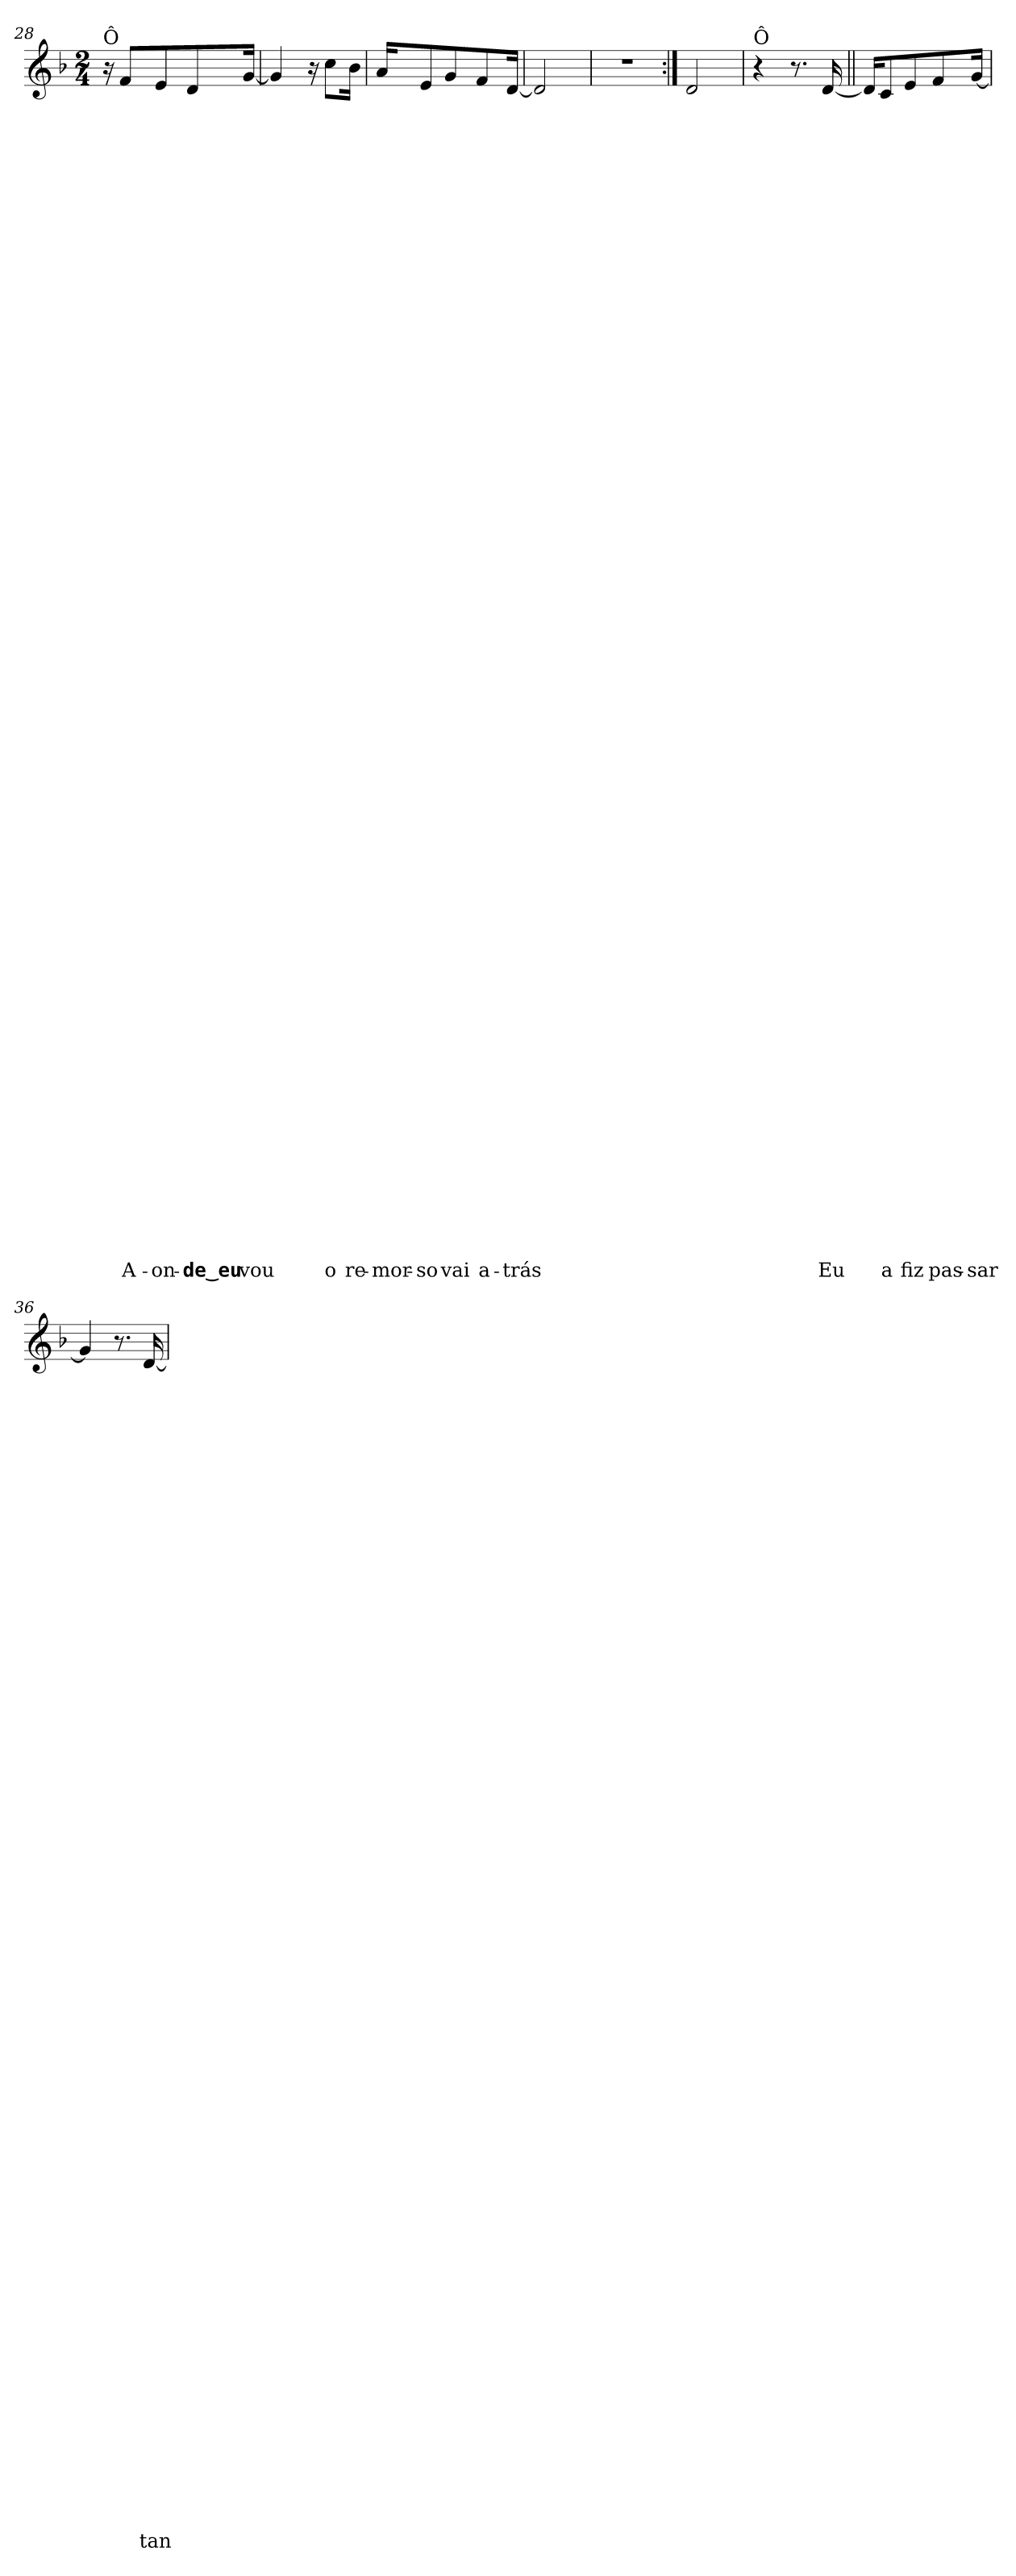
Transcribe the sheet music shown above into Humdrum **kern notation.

**kern	**text	**text	**text	**text	**text	**text	**text	**text	**text	**text	**text	**text	**text	**text	**text	**text	**text	**text	**text	**text	**text	**text	**text	**text	**text	**text	**text	**text	**text	**text	**text	**text	**text	**text	**text	**text	**text	**text	**text	**text	**text	**text	**text	**text	**text	**text	**text	**text	**text	**text	**text	**text	**text	**text	**text	**text	**text	**text	**text	**text	**text
*part1	*part1	*part1	*part1	*part1	*part1	*part1	*part1	*part1	*part1	*part1	*part1	*part1	*part1	*part1	*part1	*part1	*part1	*part1	*part1	*part1	*part1	*part1	*part1	*part1	*part1	*part1	*part1	*part1	*part1	*part1	*part1	*part1	*part1	*part1	*part1	*part1	*part1	*part1	*part1	*part1	*part1	*part1	*part1	*part1	*part1	*part1	*part1	*part1	*part1	*part1	*part1	*part1	*part1	*part1	*part1	*part1	*part1	*part1	*part1	*part1	*part1
*staff1	*staff1	*staff1	*staff1	*staff1	*staff1	*staff1	*staff1	*staff1	*staff1	*staff1	*staff1	*staff1	*staff1	*staff1	*staff1	*staff1	*staff1	*staff1	*staff1	*staff1	*staff1	*staff1	*staff1	*staff1	*staff1	*staff1	*staff1	*staff1	*staff1	*staff1	*staff1	*staff1	*staff1	*staff1	*staff1	*staff1	*staff1	*staff1	*staff1	*staff1	*staff1	*staff1	*staff1	*staff1	*staff1	*staff1	*staff1	*staff1	*staff1	*staff1	*staff1	*staff1	*staff1	*staff1	*staff1	*staff1	*staff1	*staff1	*staff1	*staff1	*staff1
*clefG2	*	*	*	*	*	*	*	*	*	*	*	*	*	*	*	*	*	*	*	*	*	*	*	*	*	*	*	*	*	*	*	*	*	*	*	*	*	*	*	*	*	*	*	*	*	*	*	*	*	*	*	*	*	*	*	*	*	*	*	*	*
*k[b-]	*	*	*	*	*	*	*	*	*	*	*	*	*	*	*	*	*	*	*	*	*	*	*	*	*	*	*	*	*	*	*	*	*	*	*	*	*	*	*	*	*	*	*	*	*	*	*	*	*	*	*	*	*	*	*	*	*	*	*	*	*
*d:	*	*	*	*	*	*	*	*	*	*	*	*	*	*	*	*	*	*	*	*	*	*	*	*	*	*	*	*	*	*	*	*	*	*	*	*	*	*	*	*	*	*	*	*	*	*	*	*	*	*	*	*	*	*	*	*	*	*	*	*	*
*M2/4	*	*	*	*	*	*	*	*	*	*	*	*	*	*	*	*	*	*	*	*	*	*	*	*	*	*	*	*	*	*	*	*	*	*	*	*	*	*	*	*	*	*	*	*	*	*	*	*	*	*	*	*	*	*	*	*	*	*	*	*	*
=28	=28	=28	=28	=28	=28	=28	=28	=28	=28	=28	=28	=28	=28	=28	=28	=28	=28	=28	=28	=28	=28	=28	=28	=28	=28	=28	=28	=28	=28	=28	=28	=28	=28	=28	=28	=28	=28	=28	=28	=28	=28	=28	=28	=28	=28	=28	=28	=28	=28	=28	=28	=28	=28	=28	=28	=28	=28	=28	=28	=28	=28
!LO:TX:a:t=Ô	!	!	!	!	!	!	!	!	!	!	!	!	!	!	!	!	!	!	!	!	!	!	!	!	!	!	!	!	!	!	!	!	!	!	!	!	!	!	!	!	!	!	!	!	!	!	!	!	!	!	!	!	!	!	!	!	!	!	!	!	!
16r	.	.	.	.	.	.	.	.	.	.	.	.	.	.	.	.	.	.	.	.	.	.	.	.	.	.	.	.	.	.	.	.	.	.	.	.	.	.	.	.	.	.	.	.	.	.	.	.	.	.	.	.	.	.	.	.	.	.	.	.	.
!	!	!	!	!	!	!	!	!	!	!	!	!	!	!	!	!	!	!	!	!	!	!	!	!	!	!	!	!	!	!	!	!	!	!	!	!	!	!	!	!	!	!	!	!	!	!	!	!	!	!	!	!	!	!	!	!	!	!	!	!	!LO:LY:b
8f/L	.	.	.	.	.	.	.	.	.	.	.	.	.	.	.	.	.	.	.	.	.	.	.	.	.	.	.	.	.	.	.	.	.	.	.	.	.	.	.	.	.	.	.	.	.	.	.	.	.	.	.	.	.	.	.	.	.	.	.	.	A-
!	!	!	!	!	!	!	!	!	!	!	!	!	!	!	!	!	!	!	!	!	!	!	!	!	!	!	!	!	!	!	!	!	!	!	!	!	!	!	!	!	!	!	!	!	!	!	!	!	!	!	!	!	!	!	!	!	!	!	!	!	!LO:LY:b
8e/	.	.	.	.	.	.	.	.	.	.	.	.	.	.	.	.	.	.	.	.	.	.	.	.	.	.	.	.	.	.	.	.	.	.	.	.	.	.	.	.	.	.	.	.	.	.	.	.	.	.	.	.	.	.	.	.	.	.	.	.	-on-
!	!	!	!	!	!	!	!	!	!	!	!	!	!	!	!	!	!	!	!	!	!	!	!	!	!	!	!	!	!	!	!	!	!	!	!	!	!	!	!	!	!	!	!	!	!	!	!	!	!	!	!	!	!	!	!	!	!	!	!	!	!LO:LY:b
8d/	.	.	.	.	.	.	.	.	.	.	.	.	.	.	.	.	.	.	.	.	.	.	.	.	.	.	.	.	.	.	.	.	.	.	.	.	.	.	.	.	.	.	.	.	.	.	.	.	.	.	.	.	.	.	.	.	.	.	.	.	-de‿eu
!	!	!	!	!	!	!	!	!	!	!	!	!	!	!	!	!	!	!	!	!	!	!	!	!	!	!	!	!	!	!	!	!	!	!	!	!	!	!	!	!	!	!	!	!	!	!	!	!	!	!	!	!	!	!	!	!	!	!	!	!	!LO:LY:b
[16g/Jk	.	.	.	.	.	.	.	.	.	.	.	.	.	.	.	.	.	.	.	.	.	.	.	.	.	.	.	.	.	.	.	.	.	.	.	.	.	.	.	.	.	.	.	.	.	.	.	.	.	.	.	.	.	.	.	.	.	.	.	.	vou
=29	=29	=29	=29	=29	=29	=29	=29	=29	=29	=29	=29	=29	=29	=29	=29	=29	=29	=29	=29	=29	=29	=29	=29	=29	=29	=29	=29	=29	=29	=29	=29	=29	=29	=29	=29	=29	=29	=29	=29	=29	=29	=29	=29	=29	=29	=29	=29	=29	=29	=29	=29	=29	=29	=29	=29	=29	=29	=29	=29	=29	=29
4g/]	.	.	.	.	.	.	.	.	.	.	.	.	.	.	.	.	.	.	.	.	.	.	.	.	.	.	.	.	.	.	.	.	.	.	.	.	.	.	.	.	.	.	.	.	.	.	.	.	.	.	.	.	.	.	.	.	.	.	.	.	.
16r	.	.	.	.	.	.	.	.	.	.	.	.	.	.	.	.	.	.	.	.	.	.	.	.	.	.	.	.	.	.	.	.	.	.	.	.	.	.	.	.	.	.	.	.	.	.	.	.	.	.	.	.	.	.	.	.	.	.	.	.	.
!	!	!	!	!	!	!	!	!	!	!	!	!	!	!	!	!	!	!	!	!	!	!	!	!	!	!	!	!	!	!	!	!	!	!	!	!	!	!	!	!	!	!	!	!	!	!	!	!	!	!	!	!	!	!	!	!	!	!	!	!	!LO:LY:b
8cc\L	.	.	.	.	.	.	.	.	.	.	.	.	.	.	.	.	.	.	.	.	.	.	.	.	.	.	.	.	.	.	.	.	.	.	.	.	.	.	.	.	.	.	.	.	.	.	.	.	.	.	.	.	.	.	.	.	.	.	.	.	o
!	!	!	!	!	!	!	!	!	!	!	!	!	!	!	!	!	!	!	!	!	!	!	!	!	!	!	!	!	!	!	!	!	!	!	!	!	!	!	!	!	!	!	!	!	!	!	!	!	!	!	!	!	!	!	!	!	!	!	!	!	!LO:LY:b
16b-\Jk	.	.	.	.	.	.	.	.	.	.	.	.	.	.	.	.	.	.	.	.	.	.	.	.	.	.	.	.	.	.	.	.	.	.	.	.	.	.	.	.	.	.	.	.	.	.	.	.	.	.	.	.	.	.	.	.	.	.	.	.	re-
=30	=30	=30	=30	=30	=30	=30	=30	=30	=30	=30	=30	=30	=30	=30	=30	=30	=30	=30	=30	=30	=30	=30	=30	=30	=30	=30	=30	=30	=30	=30	=30	=30	=30	=30	=30	=30	=30	=30	=30	=30	=30	=30	=30	=30	=30	=30	=30	=30	=30	=30	=30	=30	=30	=30	=30	=30	=30	=30	=30	=30	=30
!	!	!	!	!	!	!	!	!	!	!	!	!	!	!	!	!	!	!	!	!	!	!	!	!	!	!	!	!	!	!	!	!	!	!	!	!	!	!	!	!	!	!	!	!	!	!	!	!	!	!	!	!	!	!	!	!	!	!	!	!	!LO:LY:b
16a/KL	.	.	.	.	.	.	.	.	.	.	.	.	.	.	.	.	.	.	.	.	.	.	.	.	.	.	.	.	.	.	.	.	.	.	.	.	.	.	.	.	.	.	.	.	.	.	.	.	.	.	.	.	.	.	.	.	.	.	.	.	-mor-
!	!	!	!	!	!	!	!	!	!	!	!	!	!	!	!	!	!	!	!	!	!	!	!	!	!	!	!	!	!	!	!	!	!	!	!	!	!	!	!	!	!	!	!	!	!	!	!	!	!	!	!	!	!	!	!	!	!	!	!	!	!LO:LY:b
8e/	.	.	.	.	.	.	.	.	.	.	.	.	.	.	.	.	.	.	.	.	.	.	.	.	.	.	.	.	.	.	.	.	.	.	.	.	.	.	.	.	.	.	.	.	.	.	.	.	.	.	.	.	.	.	.	.	.	.	.	.	-so
!	!	!	!	!	!	!	!	!	!	!	!	!	!	!	!	!	!	!	!	!	!	!	!	!	!	!	!	!	!	!	!	!	!	!	!	!	!	!	!	!	!	!	!	!	!	!	!	!	!	!	!	!	!	!	!	!	!	!	!	!	!LO:LY:b
8g/	.	.	.	.	.	.	.	.	.	.	.	.	.	.	.	.	.	.	.	.	.	.	.	.	.	.	.	.	.	.	.	.	.	.	.	.	.	.	.	.	.	.	.	.	.	.	.	.	.	.	.	.	.	.	.	.	.	.	.	.	vai
!	!	!	!	!	!	!	!	!	!	!	!	!	!	!	!	!	!	!	!	!	!	!	!	!	!	!	!	!	!	!	!	!	!	!	!	!	!	!	!	!	!	!	!	!	!	!	!	!	!	!	!	!	!	!	!	!	!	!	!	!	!LO:LY:b
8f/	.	.	.	.	.	.	.	.	.	.	.	.	.	.	.	.	.	.	.	.	.	.	.	.	.	.	.	.	.	.	.	.	.	.	.	.	.	.	.	.	.	.	.	.	.	.	.	.	.	.	.	.	.	.	.	.	.	.	.	.	a-
!	!	!	!	!	!	!	!	!	!	!	!	!	!	!	!	!	!	!	!	!	!	!	!	!	!	!	!	!	!	!	!	!	!	!	!	!	!	!	!	!	!	!	!	!	!	!	!	!	!	!	!	!	!	!	!	!	!	!	!	!	!LO:LY:b
[16d/Jk	.	.	.	.	.	.	.	.	.	.	.	.	.	.	.	.	.	.	.	.	.	.	.	.	.	.	.	.	.	.	.	.	.	.	.	.	.	.	.	.	.	.	.	.	.	.	.	.	.	.	.	.	.	.	.	.	.	.	.	.	-trás
!!LO:LB:g=z
=31	=31	=31	=31	=31	=31	=31	=31	=31	=31	=31	=31	=31	=31	=31	=31	=31	=31	=31	=31	=31	=31	=31	=31	=31	=31	=31	=31	=31	=31	=31	=31	=31	=31	=31	=31	=31	=31	=31	=31	=31	=31	=31	=31	=31	=31	=31	=31	=31	=31	=31	=31	=31	=31	=31	=31	=31	=31	=31	=31	=31	=31
2d/]	.	.	.	.	.	.	.	.	.	.	.	.	.	.	.	.	.	.	.	.	.	.	.	.	.	.	.	.	.	.	.	.	.	.	.	.	.	.	.	.	.	.	.	.	.	.	.	.	.	.	.	.	.	.	.	.	.	.	.	.	.
=32	=32	=32	=32	=32	=32	=32	=32	=32	=32	=32	=32	=32	=32	=32	=32	=32	=32	=32	=32	=32	=32	=32	=32	=32	=32	=32	=32	=32	=32	=32	=32	=32	=32	=32	=32	=32	=32	=32	=32	=32	=32	=32	=32	=32	=32	=32	=32	=32	=32	=32	=32	=32	=32	=32	=32	=32	=32	=32	=32	=32	=32
2r	.	.	.	.	.	.	.	.	.	.	.	.	.	.	.	.	.	.	.	.	.	.	.	.	.	.	.	.	.	.	.	.	.	.	.	.	.	.	.	.	.	.	.	.	.	.	.	.	.	.	.	.	.	.	.	.	.	.	.	.	.
=33:|!	=33:|!	=33:|!	=33:|!	=33:|!	=33:|!	=33:|!	=33:|!	=33:|!	=33:|!	=33:|!	=33:|!	=33:|!	=33:|!	=33:|!	=33:|!	=33:|!	=33:|!	=33:|!	=33:|!	=33:|!	=33:|!	=33:|!	=33:|!	=33:|!	=33:|!	=33:|!	=33:|!	=33:|!	=33:|!	=33:|!	=33:|!	=33:|!	=33:|!	=33:|!	=33:|!	=33:|!	=33:|!	=33:|!	=33:|!	=33:|!	=33:|!	=33:|!	=33:|!	=33:|!	=33:|!	=33:|!	=33:|!	=33:|!	=33:|!	=33:|!	=33:|!	=33:|!	=33:|!	=33:|!	=33:|!	=33:|!	=33:|!	=33:|!	=33:|!	=33:|!	=33:|!
2d/	.	.	.	.	.	.	.	.	.	.	.	.	.	.	.	.	.	.	.	.	.	.	.	.	.	.	.	.	.	.	.	.	.	.	.	.	.	.	.	.	.	.	.	.	.	.	.	.	.	.	.	.	.	.	.	.	.	.	.	.	.
=34	=34	=34	=34	=34	=34	=34	=34	=34	=34	=34	=34	=34	=34	=34	=34	=34	=34	=34	=34	=34	=34	=34	=34	=34	=34	=34	=34	=34	=34	=34	=34	=34	=34	=34	=34	=34	=34	=34	=34	=34	=34	=34	=34	=34	=34	=34	=34	=34	=34	=34	=34	=34	=34	=34	=34	=34	=34	=34	=34	=34	=34
!LO:TX:a:t=Ô	!	!	!	!	!	!	!	!	!	!	!	!	!	!	!	!	!	!	!	!	!	!	!	!	!	!	!	!	!	!	!	!	!	!	!	!	!	!	!	!	!	!	!	!	!	!	!	!	!	!	!	!	!	!	!	!	!	!	!	!	!
4r	.	.	.	.	.	.	.	.	.	.	.	.	.	.	.	.	.	.	.	.	.	.	.	.	.	.	.	.	.	.	.	.	.	.	.	.	.	.	.	.	.	.	.	.	.	.	.	.	.	.	.	.	.	.	.	.	.	.	.	.	.
8.r	.	.	.	.	.	.	.	.	.	.	.	.	.	.	.	.	.	.	.	.	.	.	.	.	.	.	.	.	.	.	.	.	.	.	.	.	.	.	.	.	.	.	.	.	.	.	.	.	.	.	.	.	.	.	.	.	.	.	.	.	.
!	!	!	!	!	!	!	!	!	!	!	!	!	!	!	!	!	!	!	!	!	!	!	!	!	!	!	!	!	!	!	!	!	!	!	!	!	!	!	!	!	!	!	!	!	!	!	!	!	!	!	!	!	!	!	!	!	!	!	!	!	!LO:LY:b
[16d/	.	.	.	.	.	.	.	.	.	.	.	.	.	.	.	.	.	.	.	.	.	.	.	.	.	.	.	.	.	.	.	.	.	.	.	.	.	.	.	.	.	.	.	.	.	.	.	.	.	.	.	.	.	.	.	.	.	.	.	.	Eu
=35||	=35||	=35||	=35||	=35||	=35||	=35||	=35||	=35||	=35||	=35||	=35||	=35||	=35||	=35||	=35||	=35||	=35||	=35||	=35||	=35||	=35||	=35||	=35||	=35||	=35||	=35||	=35||	=35||	=35||	=35||	=35||	=35||	=35||	=35||	=35||	=35||	=35||	=35||	=35||	=35||	=35||	=35||	=35||	=35||	=35||	=35||	=35||	=35||	=35||	=35||	=35||	=35||	=35||	=35||	=35||	=35||	=35||	=35||	=35||	=35||	=35||
16d/KL]	.	.	.	.	.	.	.	.	.	.	.	.	.	.	.	.	.	.	.	.	.	.	.	.	.	.	.	.	.	.	.	.	.	.	.	.	.	.	.	.	.	.	.	.	.	.	.	.	.	.	.	.	.	.	.	.	.	.	.	.	.
!	!	!	!	!	!	!	!	!	!	!	!	!	!	!	!	!	!	!	!	!	!	!	!	!	!	!	!	!	!	!	!	!	!	!	!	!	!	!	!	!	!	!	!	!	!	!	!	!	!	!	!	!	!	!	!	!	!	!	!	!	!LO:LY:b
8c/	.	.	.	.	.	.	.	.	.	.	.	.	.	.	.	.	.	.	.	.	.	.	.	.	.	.	.	.	.	.	.	.	.	.	.	.	.	.	.	.	.	.	.	.	.	.	.	.	.	.	.	.	.	.	.	.	.	.	.	.	a
!	!	!	!	!	!	!	!	!	!	!	!	!	!	!	!	!	!	!	!	!	!	!	!	!	!	!	!	!	!	!	!	!	!	!	!	!	!	!	!	!	!	!	!	!	!	!	!	!	!	!	!	!	!	!	!	!	!	!	!	!	!LO:LY:b
8e/	.	.	.	.	.	.	.	.	.	.	.	.	.	.	.	.	.	.	.	.	.	.	.	.	.	.	.	.	.	.	.	.	.	.	.	.	.	.	.	.	.	.	.	.	.	.	.	.	.	.	.	.	.	.	.	.	.	.	.	.	fiz
!	!	!	!	!	!	!	!	!	!	!	!	!	!	!	!	!	!	!	!	!	!	!	!	!	!	!	!	!	!	!	!	!	!	!	!	!	!	!	!	!	!	!	!	!	!	!	!	!	!	!	!	!	!	!	!	!	!	!	!	!	!LO:LY:b
8f/	.	.	.	.	.	.	.	.	.	.	.	.	.	.	.	.	.	.	.	.	.	.	.	.	.	.	.	.	.	.	.	.	.	.	.	.	.	.	.	.	.	.	.	.	.	.	.	.	.	.	.	.	.	.	.	.	.	.	.	.	pas-
!	!	!	!	!	!	!	!	!	!	!	!	!	!	!	!	!	!	!	!	!	!	!	!	!	!	!	!	!	!	!	!	!	!	!	!	!	!	!	!	!	!	!	!	!	!	!	!	!	!	!	!	!	!	!	!	!	!	!	!	!	!LO:LY:b
[16g/Jk	.	.	.	.	.	.	.	.	.	.	.	.	.	.	.	.	.	.	.	.	.	.	.	.	.	.	.	.	.	.	.	.	.	.	.	.	.	.	.	.	.	.	.	.	.	.	.	.	.	.	.	.	.	.	.	.	.	.	.	.	-sar
=36	=36	=36	=36	=36	=36	=36	=36	=36	=36	=36	=36	=36	=36	=36	=36	=36	=36	=36	=36	=36	=36	=36	=36	=36	=36	=36	=36	=36	=36	=36	=36	=36	=36	=36	=36	=36	=36	=36	=36	=36	=36	=36	=36	=36	=36	=36	=36	=36	=36	=36	=36	=36	=36	=36	=36	=36	=36	=36	=36	=36	=36
4g/]	.	.	.	.	.	.	.	.	.	.	.	.	.	.	.	.	.	.	.	.	.	.	.	.	.	.	.	.	.	.	.	.	.	.	.	.	.	.	.	.	.	.	.	.	.	.	.	.	.	.	.	.	.	.	.	.	.	.	.	.	.
8.r	.	.	.	.	.	.	.	.	.	.	.	.	.	.	.	.	.	.	.	.	.	.	.	.	.	.	.	.	.	.	.	.	.	.	.	.	.	.	.	.	.	.	.	.	.	.	.	.	.	.	.	.	.	.	.	.	.	.	.	.	.
!	!	!	!	!	!	!	!	!	!	!	!	!	!	!	!	!	!	!	!	!	!	!	!	!	!	!	!	!	!	!	!	!	!	!	!	!	!	!	!	!	!	!	!	!	!	!	!	!	!	!	!	!	!	!	!	!	!	!	!	!	!LO:LY:b
[16d/	.	.	.	.	.	.	.	.	.	.	.	.	.	.	.	.	.	.	.	.	.	.	.	.	.	.	.	.	.	.	.	.	.	.	.	.	.	.	.	.	.	.	.	.	.	.	.	.	.	.	.	.	.	.	.	.	.	.	.	.	tan-
=	=	=	=	=	=	=	=	=	=	=	=	=	=	=	=	=	=	=	=	=	=	=	=	=	=	=	=	=	=	=	=	=	=	=	=	=	=	=	=	=	=	=	=	=	=	=	=	=	=	=	=	=	=	=	=	=	=	=	=	=	=
*-	*-	*-	*-	*-	*-	*-	*-	*-	*-	*-	*-	*-	*-	*-	*-	*-	*-	*-	*-	*-	*-	*-	*-	*-	*-	*-	*-	*-	*-	*-	*-	*-	*-	*-	*-	*-	*-	*-	*-	*-	*-	*-	*-	*-	*-	*-	*-	*-	*-	*-	*-	*-	*-	*-	*-	*-	*-	*-	*-	*-	*-
